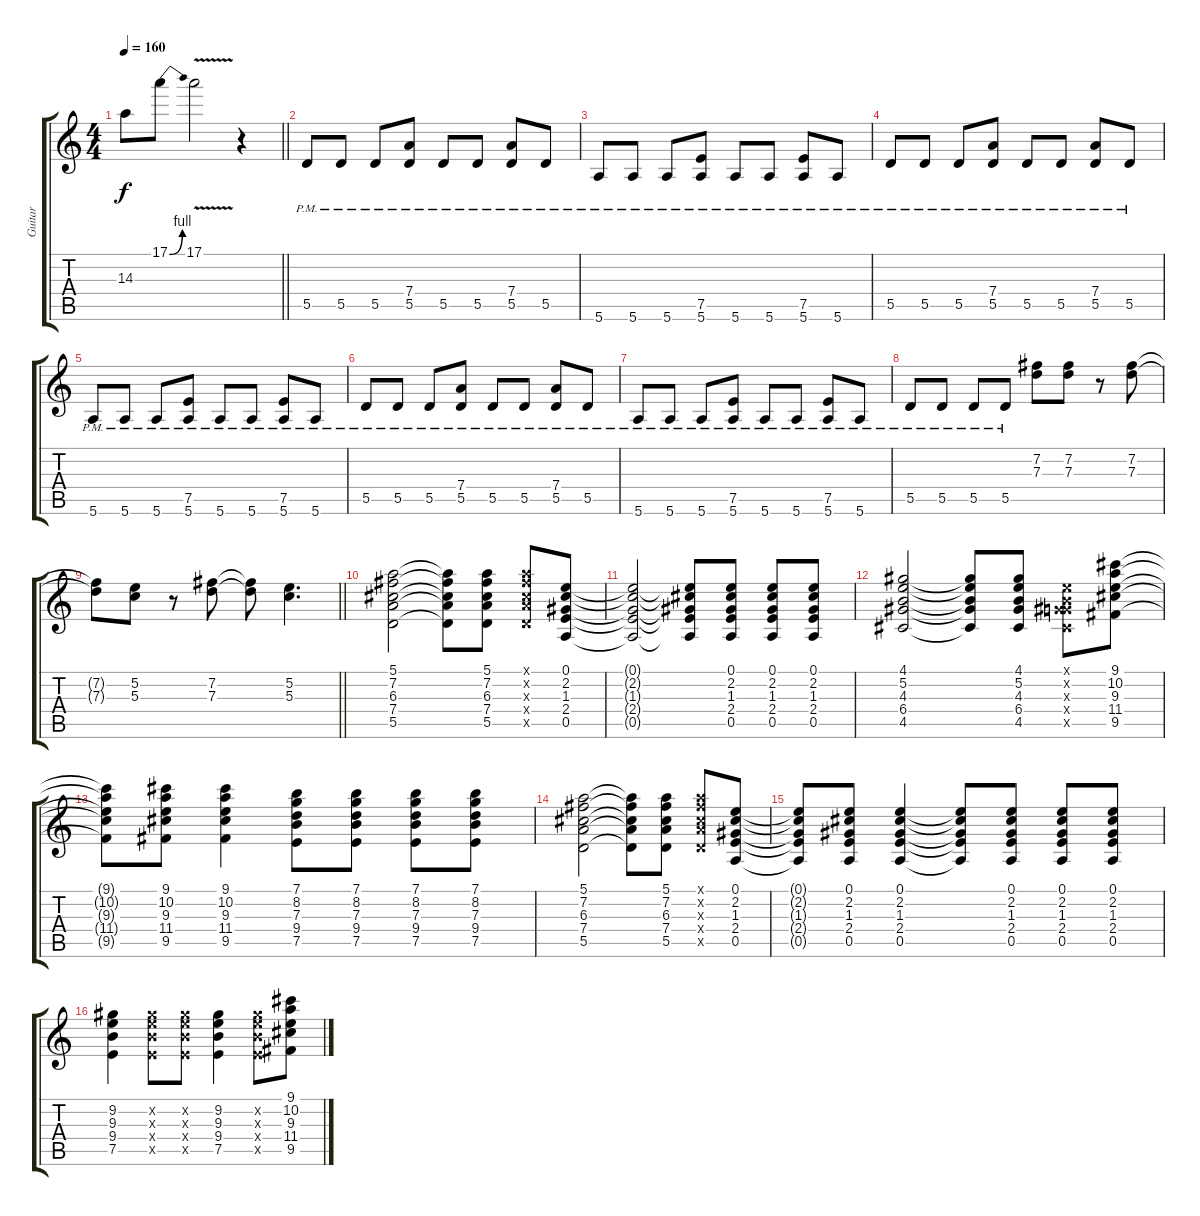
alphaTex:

\track ("Guitar" "Guitar") {solo instrument electricguitarclean}
\staff {score tabs}
\tuning (E4 B3 G3 D3 A2 E2) {hide}
\ts (4 4)
\tempo 160
\clef g2
\barLineRight lightlight
\ks c
14.3.8{dy f} 17.1{be (bend 0 0 60 4)}.8 17.1{v}.2 r.4 |
5.5{pm}.8 5.5{pm}.8 5.5{pm}.8 (7.4{pm} 5.5{pm}).8 5.5{pm}.8 5.5{pm}.8 (7.4{pm} 5.5{pm}).8 5.5{pm}.8 |
5.6{pm}.8 5.6{pm}.8 5.6{pm}.8 (7.5{pm} 5.6{pm}).8 5.6{pm}.8 5.6{pm}.8 (7.5{pm} 5.6{pm}).8 5.6{pm}.8 |
5.5{pm}.8 5.5{pm}.8 5.5{pm}.8 (7.4{pm} 5.5{pm}).8 5.5{pm}.8 5.5{pm}.8 (7.4{pm} 5.5{pm}).8 5.5{pm}.8 |
5.6{pm}.8 5.6{pm}.8 5.6{pm}.8 (7.5{pm} 5.6{pm}).8 5.6{pm}.8 5.6{pm}.8 (7.5{pm} 5.6{pm}).8 5.6{pm}.8 |
5.5{pm}.8 5.5{pm}.8 5.5{pm}.8 (7.4{pm} 5.5{pm}).8 5.5{pm}.8 5.5{pm}.8 (7.4{pm} 5.5{pm}).8 5.5{pm}.8 |
5.6{pm}.8 5.6{pm}.8 5.6{pm}.8 (7.5{pm} 5.6{pm}).8 5.6{pm}.8 5.6{pm}.8 (7.5{pm} 5.6{pm}).8 5.6{pm}.8 |
5.5{pm}.8 5.5{pm}.8 5.5{pm}.8 5.5{pm}.8 (7.2 7.3).8 (7.2 7.3).8 r.8 (7.2 7.3).8 |
\barLineRight lightlight
(7.2{t} 7.3{t}).8 (5.2 5.3).8 r.8 (7.2 7.3).8 (7.2{t} 7.3{t}).8 (5.2 5.3).4{d} |
(5.1 7.2 6.3 7.4 5.5).2 (5.1{t} 7.2{t} 6.3{t} 7.4{t} 5.5{t}).8 (5.1 7.2 6.3 7.4 5.5).8 (5.1{x} 7.2{x} 6.3{x} 7.4{x} 5.5{x}).8 (0.1 2.2 1.3 2.4 0.5).8 |
(0.1{t} 2.2{t} 1.3{t} 2.4{t} 0.5{t}).2 (0.1{t} 2.2{t} 1.3{t} 2.4{t} 0.5{t}).8 (0.1 2.2 1.3 2.4 0.5).8 (0.1 2.2 1.3 2.4 0.5).8 (0.1 2.2 1.3 2.4 0.5).8 |
(4.1 5.2 4.3 6.4 4.5).2 (4.1{t} 5.2{t} 4.3{t} 6.4{t} 4.5{t}).8 (4.1 5.2 4.3 6.4 4.5).8 (0.1{x} 0.2{x} 0.3{x} 6.4{x} 4.5{x}).8 (9.1 10.2 9.3 11.4 9.5).8 |
(9.1{t} 10.2{t} 9.3{t} 11.4{t} 9.5{t}).8 (9.1 10.2 9.3 11.4 9.5).8 (9.1 10.2 9.3 11.4 9.5).4 (7.1 8.2 7.3 9.4 7.5).8 (7.1 8.2 7.3 9.4 7.5).8 (7.1 8.2 7.3 9.4 7.5).8 (7.1 8.2 7.3 9.4 7.5).8 |
(5.1 7.2 6.3 7.4 5.5).2 (5.1{t} 7.2{t} 6.3{t} 7.4{t} 5.5{t}).8 (5.1 7.2 6.3 7.4 5.5).8 (5.1{x} 7.2{x} 6.3{x} 7.4{x} 5.5{x}).8 (0.1 2.2 1.3 2.4 0.5).8 |
(0.1{t} 2.2{t} 1.3{t} 2.4{t} 0.5{t}).8 (0.1 2.2 1.3 2.4 0.5).8 (0.1 2.2 1.3 2.4 0.5).4 (0.1{t} 2.2{t} 1.3{t} 2.4{t} 0.5{t}).8 (0.1 2.2 1.3 2.4 0.5).8 (0.1 2.2 1.3 2.4 0.5).8 (0.1 2.2 1.3 2.4 0.5).8 |
(9.2 9.3 9.4 7.5).4 (9.2{x} 9.3{x} 9.4{x} 7.5{x}).8 (9.2{x} 9.3{x} 9.4{x} 7.5{x}).8 (9.2 9.3 9.4 7.5).4 (9.2{x} 9.3{x} 9.4{x} 7.5{x}).8 (9.1 10.2 9.3 11.4 9.5).8
